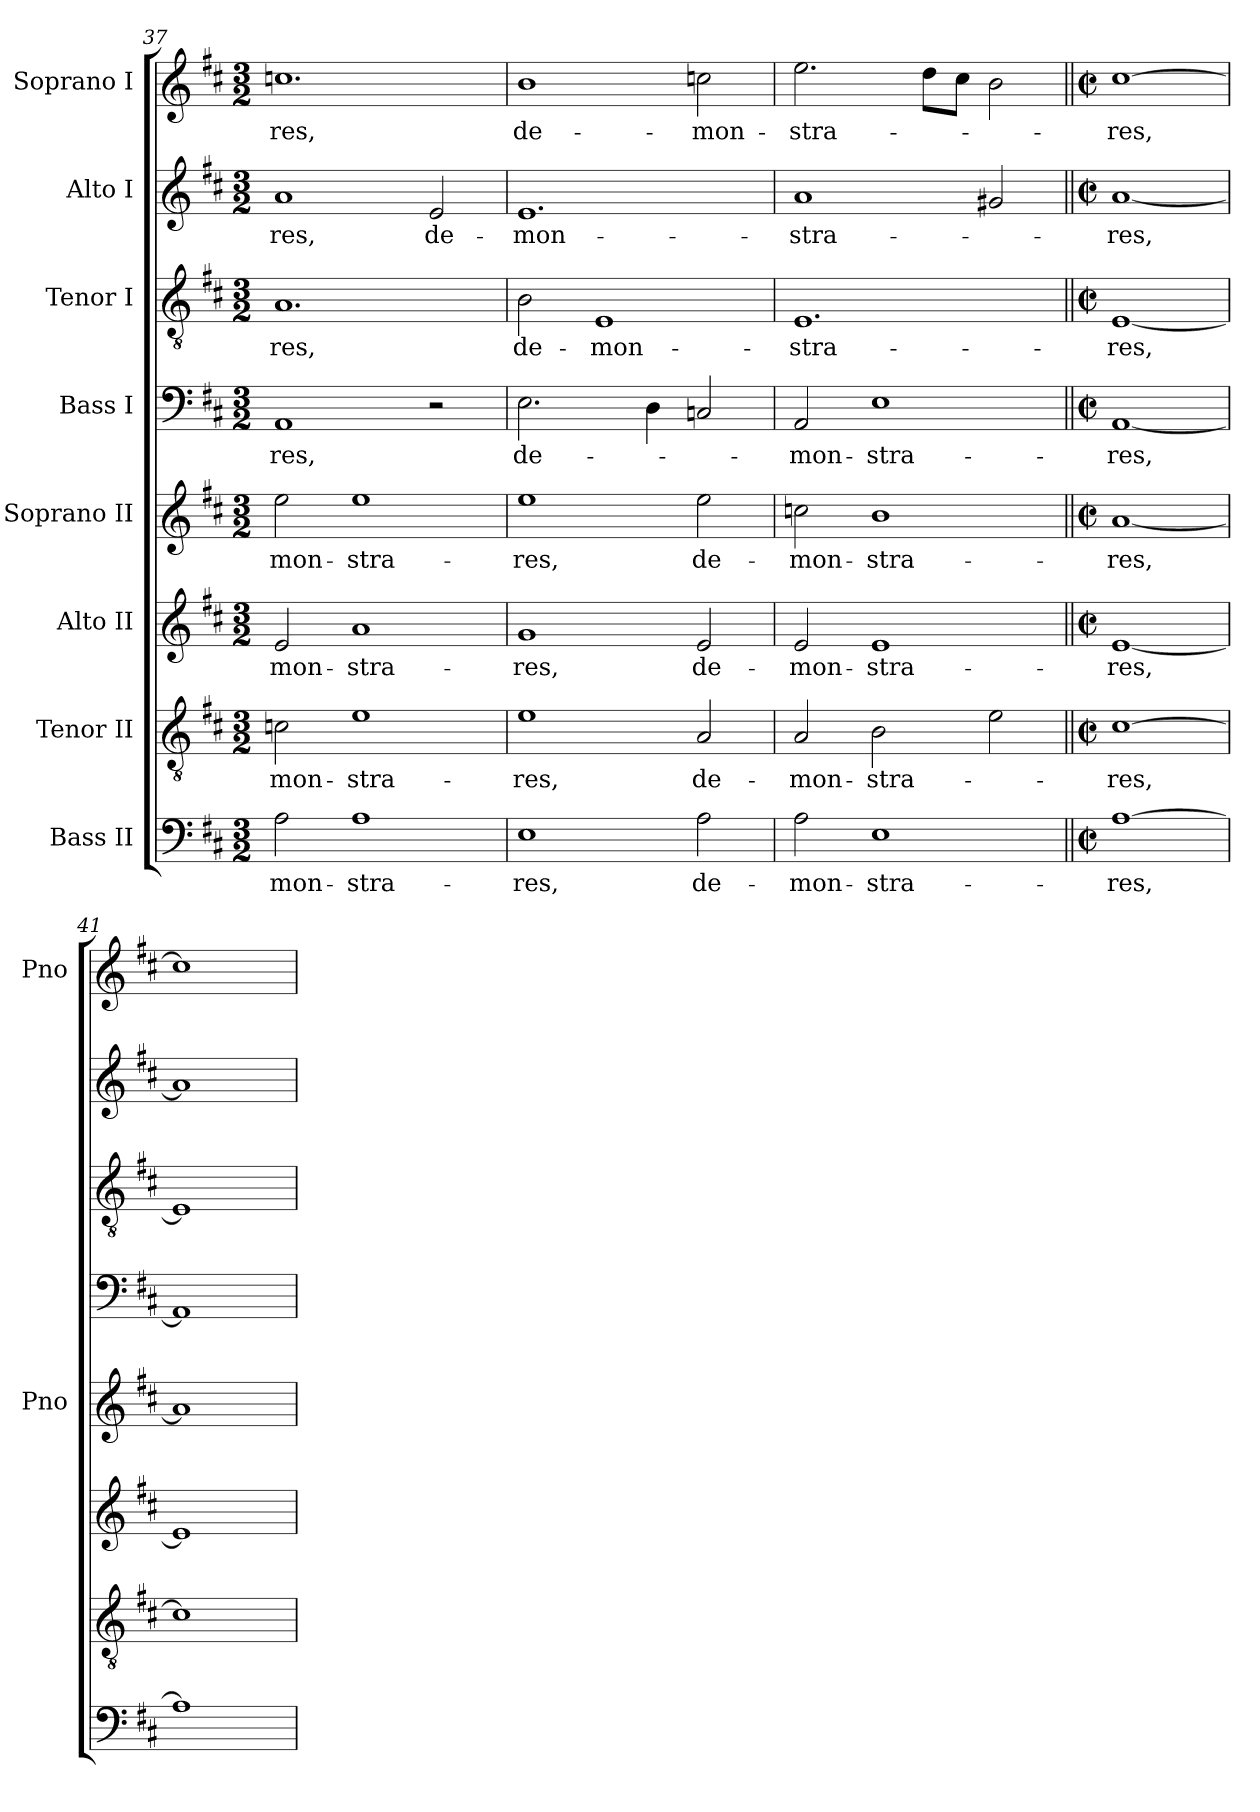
**kern	**text	**kern	**text	**kern	**text	**kern	**text	**kern	**text	**kern	**text	**kern	**text	**kern	**text
*part8	*part8	*part7	*part7	*part6	*part6	*part5	*part5	*part4	*part4	*part3	*part3	*part2	*part2	*part1	*part1
*staff8	*staff8	*staff7	*staff7	*staff6	*staff6	*staff5	*staff5	*staff4	*staff4	*staff3	*staff3	*staff2	*staff2	*staff1	*staff1
*I"Bass II	*	*I"Tenor II	*	*I"Alto II	*	*I"Soprano II	*	*I"Bass I	*	*I"Tenor I	*	*I"Alto I	*	*I"Soprano I	*
*	*	*	*	*	*	*I'Pno	*	*	*	*	*	*	*	*I'Pno	*
*clefF4	*	*clefGv2	*	*clefG2	*	*clefG2	*	*clefF4	*	*clefGv2	*	*clefG2	*	*clefG2	*
*k[f#c#]	*	*k[f#c#]	*	*k[f#c#]	*	*k[f#c#]	*	*k[f#c#]	*	*k[f#c#]	*	*k[f#c#]	*	*k[f#c#]	*
*D:	*	*D:	*	*D:	*	*D:	*	*D:	*	*D:	*	*D:	*	*D:	*
*M3/2	*	*M3/2	*	*M3/2	*	*M3/2	*	*M3/2	*	*M3/2	*	*M3/2	*	*M3/2	*
=37	=37	=37	=37	=37	=37	=37	=37	=37	=37	=37	=37	=37	=37	=37	=37
!	!LO:LY:b	!	!LO:LY:b	!	!LO:LY:b	!	!LO:LY:b	!	!LO:LY:b	!	!LO:LY:b	!	!LO:LY:b	!	!LO:LY:b
2A\	-mon-	2cn\	-mon-	2e/	-mon-	2ee\	-mon-	1AA	-res,	1.A	-res,	1a	-res,	1.ccn	-res,
!	!LO:LY:b	!	!LO:LY:b	!	!LO:LY:b	!	!LO:LY:b	!	!	!	!	!	!	!	!
1A	-stra-	1e	-stra-	1a	-stra-	1ee	-stra-	.	.	.	.	.	.	.	.
!	!	!	!	!	!	!	!	!	!	!	!	!	!LO:LY:b	!	!
.	.	.	.	.	.	.	.	2r	.	.	.	2e/	de-	.	.
=38	=38	=38	=38	=38	=38	=38	=38	=38	=38	=38	=38	=38	=38	=38	=38
!	!LO:LY:b	!	!LO:LY:b	!	!LO:LY:b	!	!LO:LY:b	!	!LO:LY:b	!	!LO:LY:b	!	!LO:LY:b	!	!LO:LY:b
1E	-res,	1e	-res,	1g	-res,	1ee	-res,	2.E\	de-	2B\	de-	1.e	-mon-	1b	de-
!	!	!	!	!	!	!	!	!	!	!	!LO:LY:b	!	!	!	!
.	.	.	.	.	.	.	.	.	.	1E	-mon-	.	.	.	.
.	.	.	.	.	.	.	.	4D\	.	.	.	.	.	.	.
!	!LO:LY:b	!	!LO:LY:b	!	!LO:LY:b	!	!LO:LY:b	!	!	!	!	!	!	!	!LO:LY:b
2A\	de-	2A/	de-	2e/	de-	2ee\	de-	2Cn/	.	.	.	.	.	2ccn\	-mon-
=39	=39	=39	=39	=39	=39	=39	=39	=39	=39	=39	=39	=39	=39	=39	=39
!	!LO:LY:b	!	!LO:LY:b	!	!LO:LY:b	!	!LO:LY:b	!	!LO:LY:b	!	!LO:LY:b	!	!LO:LY:b	!	!LO:LY:b
2A\	-mon-	2A/	-mon-	2e/	-mon-	2ccn\	-mon-	2AA/	-mon-	1.E	-stra-	1a	-stra-	2.ee\	-stra-
!	!LO:LY:b	!	!LO:LY:b	!	!LO:LY:b	!	!LO:LY:b	!	!LO:LY:b	!	!	!	!	!	!
1E	-stra-	2B\	-stra-	1e	-stra-	1b	-stra-	1E	-stra-	.	.	.	.	.	.
.	.	.	.	.	.	.	.	.	.	.	.	.	.	8dd\L	.
.	.	.	.	.	.	.	.	.	.	.	.	.	.	8cc#\J	.
.	.	2e\	.	.	.	.	.	.	.	.	.	2g#X/	.	2b\	.
=40||	=40||	=40||	=40||	=40||	=40||	=40||	=40||	=40||	=40||	=40||	=40||	=40||	=40||	=40||	=40||
*M2/2	*	*M2/2	*	*M2/2	*	*M2/2	*	*M2/2	*	*M2/2	*	*M2/2	*	*M2/2	*
*met(c|)	*	*met(c|)	*	*met(c|)	*	*met(c|)	*	*met(c|)	*	*met(c|)	*	*met(c|)	*	*met(c|)	*
!	!LO:LY:b	!	!LO:LY:b	!	!LO:LY:b	!	!LO:LY:b	!	!LO:LY:b	!	!LO:LY:b	!	!LO:LY:b	!	!LO:LY:b
[1A	-res,	[1c#	-res,	[1e	-res,	[1a	-res,	[1AA	-res,	[1E	-res,	[1a	-res,	[1cc#	-res,
=41	=41	=41	=41	=41	=41	=41	=41	=41	=41	=41	=41	=41	=41	=41	=41
1A]	.	1c#]	.	1e]	.	1a]	.	1AA]	.	1E]	.	1a]	.	1cc#]	.
=	=	=	=	=	=	=	=	=	=	=	=	=	=	=	=
*-	*-	*-	*-	*-	*-	*-	*-	*-	*-	*-	*-	*-	*-	*-	*-
